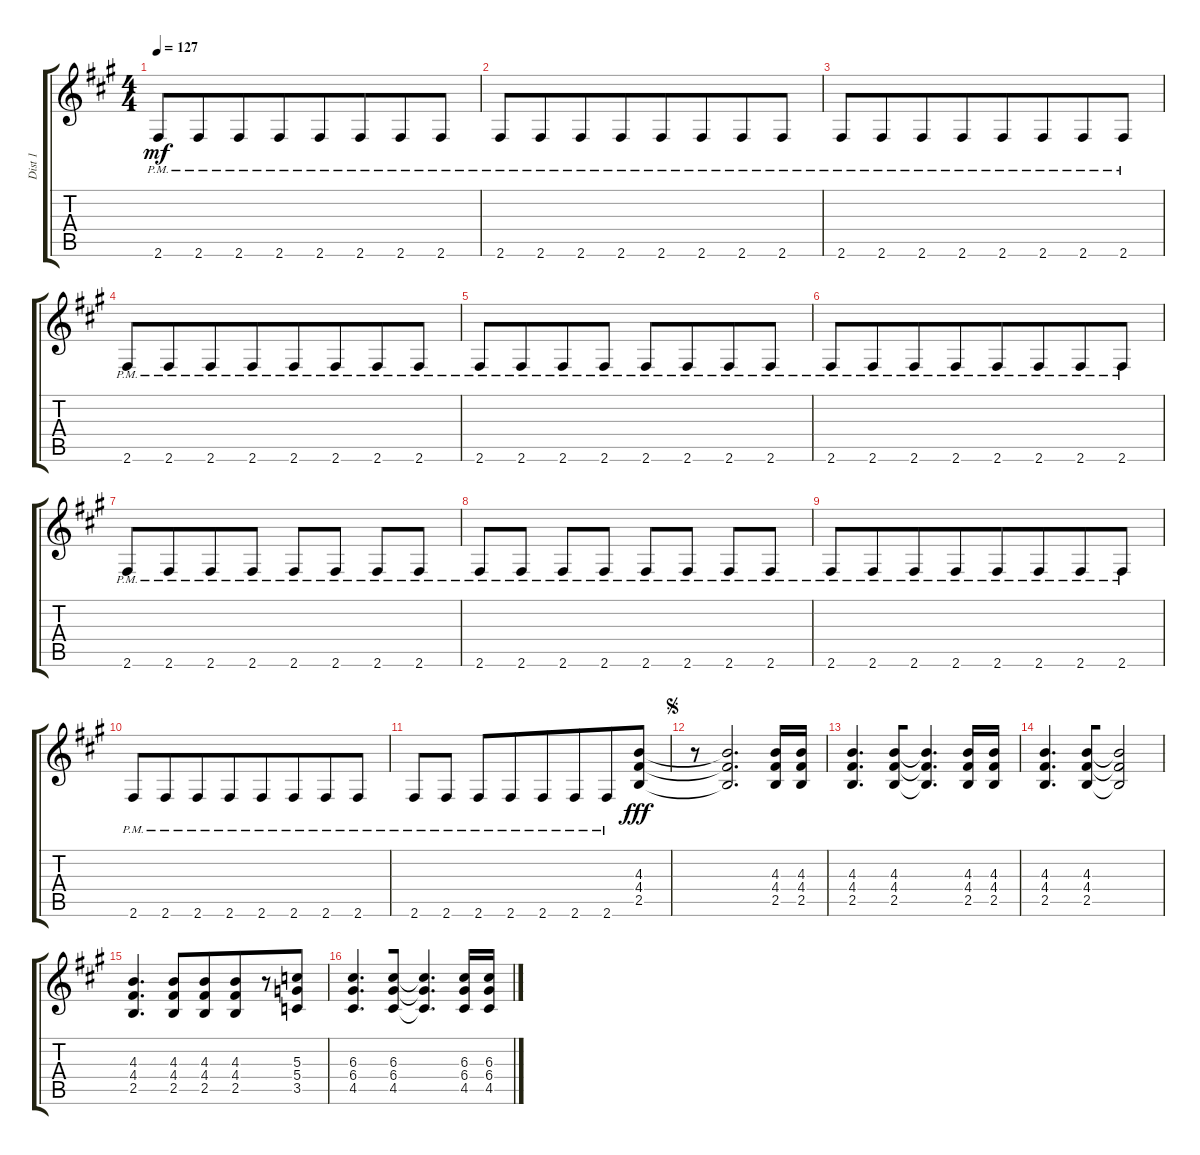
\track ("Dist 1" "Dist 1") {instrument distortionguitar}
\staff {score tabs}
\tuning (E4 B3 G3 D3 A2 E2) {hide}
\ts (4 4)
\tempo 127
\clef g2
\ks a
2.6{pm}.8{dy mf beam merge} 2.6{pm}.8{beam merge} 2.6{pm}.8{beam merge} 2.6{pm}.8{beam merge} 2.6{pm}.8{beam merge} 2.6{pm}.8{beam merge} 2.6{pm}.8{beam merge} 2.6{pm}.8 |
2.6{pm}.8{beam merge} 2.6{pm}.8{beam merge} 2.6{pm}.8{beam merge} 2.6{pm}.8{beam merge} 2.6{pm}.8{beam merge} 2.6{pm}.8{beam merge} 2.6{pm}.8{beam merge} 2.6{pm}.8 |
2.6{pm}.8{beam merge} 2.6{pm}.8{beam merge} 2.6{pm}.8 2.6{pm}.8{beam merge} 2.6{pm}.8{beam merge} 2.6{pm}.8{beam merge} 2.6{pm}.8{beam merge} 2.6{pm}.8 |
2.6{pm}.8{beam merge} 2.6{pm}.8{beam merge} 2.6{pm}.8{beam merge} 2.6{pm}.8{beam merge} 2.6{pm}.8{beam merge} 2.6{pm}.8{beam merge} 2.6{pm}.8{beam merge} 2.6{pm}.8 |
2.6{pm}.8{beam merge} 2.6{pm}.8{beam merge} 2.6{pm}.8{beam merge} 2.6{pm}.8 2.6{pm}.8{beam merge} 2.6{pm}.8{beam merge} 2.6{pm}.8{beam merge} 2.6{pm}.8 |
2.6{pm}.8{beam merge} 2.6{pm}.8{beam merge} 2.6{pm}.8{beam merge} 2.6{pm}.8{beam merge} 2.6{pm}.8{beam merge} 2.6{pm}.8{beam merge} 2.6{pm}.8{beam merge} 2.6{pm}.8 |
2.6{pm}.8{beam merge} 2.6{pm}.8{beam merge} 2.6{pm}.8 2.6{pm}.8 2.6{pm}.8{beam merge} 2.6{pm}.8 2.6{pm}.8 2.6{pm}.8 |
2.6{pm}.8 2.6{pm}.8 2.6{pm}.8 2.6{pm}.8 2.6{pm}.8 2.6{pm}.8 2.6{pm}.8{beam merge} 2.6{pm}.8 |
2.6{pm}.8{beam merge} 2.6{pm}.8{beam merge} 2.6{pm}.8 2.6{pm}.8{beam merge} 2.6{pm}.8 2.6{pm}.8{beam merge} 2.6{pm}.8{beam merge} 2.6{pm}.8 |
2.6{pm}.8{beam merge} 2.6{pm}.8{beam merge} 2.6{pm}.8{beam merge} 2.6{pm}.8{beam merge} 2.6{pm}.8{beam merge} 2.6{pm}.8{beam merge} 2.6{pm}.8 2.6{pm}.8 |
2.6{pm}.8{beam merge} 2.6{pm}.8 2.6{pm}.8{beam merge} 2.6{pm}.8{beam merge} 2.6{pm}.8{beam merge} 2.6{pm}.8{beam merge} 2.6{pm}.8{beam merge} (4.3 4.4 2.5).8{dy fff} |
\jump segno
r.8{beam merge} (4.3{t} 4.4{t} 2.5{t}).2{d beam merge} (4.3 4.4 2.5).16{beam merge} (4.3 4.4 2.5).16 |
(4.3 4.4 2.5).4{d beam merge} (4.3 4.4 2.5).8{beam merge} (4.3{t} 4.4{t} 2.5{t}).4{d beam merge} (4.3 4.4 2.5).16{beam merge} (4.3 4.4 2.5).16 |
(4.3 4.4 2.5).4{d beam merge} (4.3 4.4 2.5).8{beam merge} (4.3{t} 4.4{t} 2.5{t}).2 |
(4.3 4.4 2.5).4{d beam merge} (4.3 4.4 2.5).8{beam merge} (4.3 4.4 2.5).8{beam merge} (4.3 4.4 2.5).8{beam merge} r.8{beam merge} (5.3 5.4 3.5).8 |
(6.3 6.4 4.5).4{d beam merge} (6.3 6.4 4.5).8 (6.3{t} 6.4{t} 4.5{t}).4{d} (6.3 6.4 4.5).16{beam merge} (6.3 6.4 4.5).16
